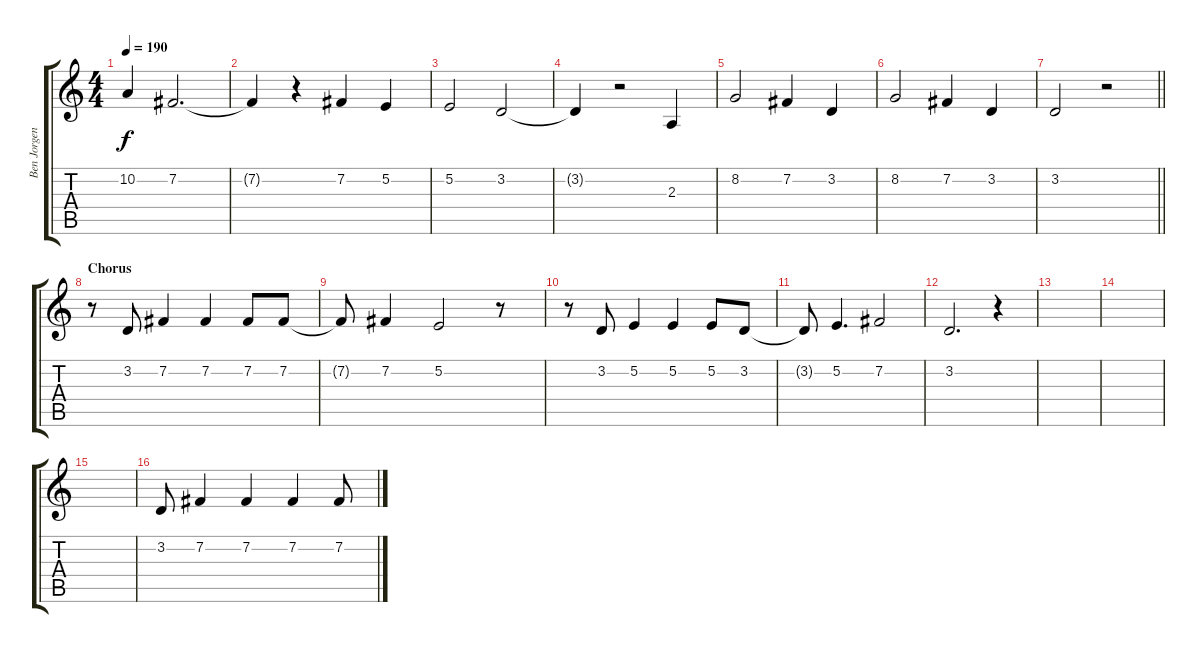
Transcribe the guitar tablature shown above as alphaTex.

\track ("Ben Jorgensen (Vocals)" "Ben Jorgen") {instrument oboe}
\staff {score tabs}
\tuning (E4 B3 G3 D3 A2 E2) {hide}
\ts (4 4)
\tempo 190
\clef g2
\ks c
10.2{t}.4{dy f} 7.2.2{d} |
7.2{t}.4 r.4 7.2.4 5.2.4 |
5.2.2 3.2.2 |
3.2{t}.4 r.2 2.3.4 |
8.2.2 7.2.4 3.2.4 |
8.2.2 7.2.4 3.2.4 |
\barLineRight lightlight
3.2.2 r.2 |
\section ("" "Chorus")
r.8 3.2.8{volume 16 instrument oboe} 7.2.4 7.2.4 7.2.8 7.2.8 |
7.2{t}.8 7.2.4 5.2.2 r.8 |
r.8 3.2.8 5.2.4 5.2.4 5.2.8 3.2.8 |
3.2{t}.8 5.2.4{d} 7.2.2 |
3.2.2{d} r.4 |
|
|
|
3.2.8 7.2.4 7.2.4 7.2.4 7.2.8
